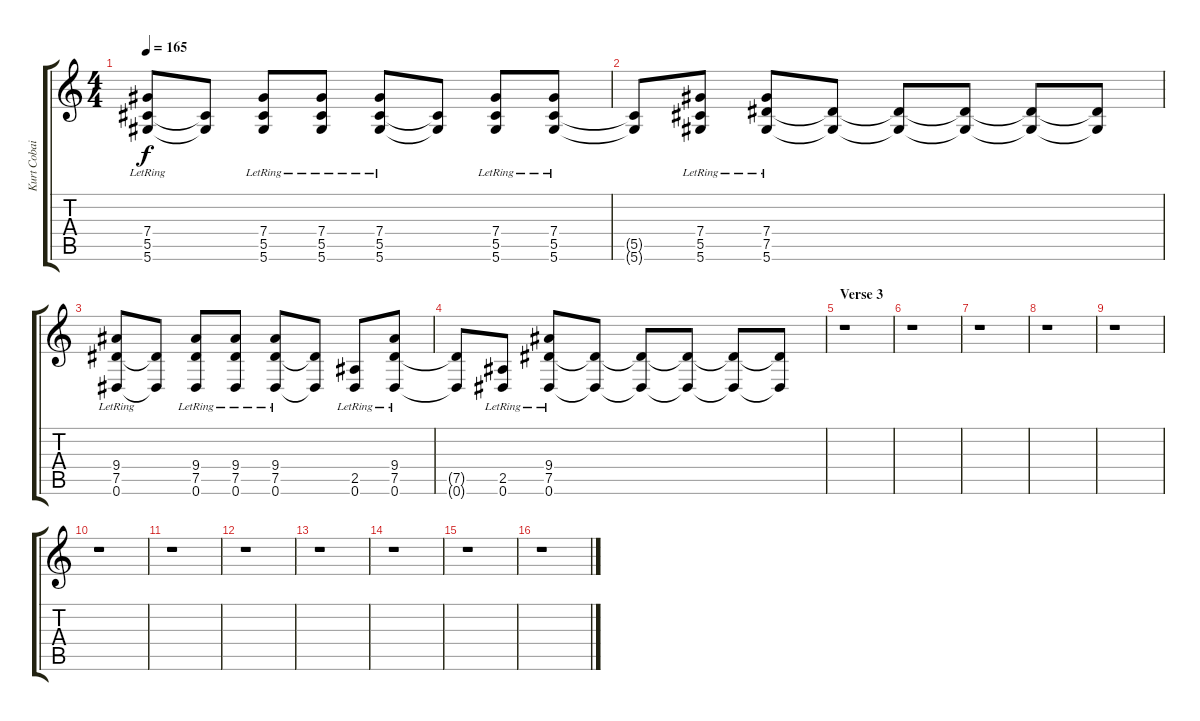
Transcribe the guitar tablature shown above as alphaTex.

\track ("Kurt Cobain Dist." "Kurt Cobai") {instrument distortionguitar}
\staff {score tabs}
\tuning (Eb4 Bb3 Gb3 Db3 Ab2 Eb2) {hide}
\ts (4 4)
\tempo 165
\clef g2
\ks c
(7.4 5.5{lr} 5.6{lr}).8{dy f} (5.5{t} 5.6{t}).8 (7.4 5.5{lr} 5.6{lr}).8 (7.4 5.5{lr} 5.6{lr}).8 (7.4 5.5{lr} 5.6{lr}).8 (5.5{t} 5.6{t}).8 (7.4 5.5{lr} 5.6{lr}).8 (7.4 5.5{lr} 5.6{lr}).8 |
(5.5{t} 5.6{t}).8 (7.4 5.5{lr} 5.6{lr}).8 (7.4 7.5{lr} 5.6{lr}).8 (7.5{t} 5.6{t}).8 (7.5{t} 5.6{t}).8 (7.5{t} 5.6{t}).8 (7.5{t} 5.6{t}).8 (7.5{t} 5.6{t}).8 |
(9.4 7.5{lr} 0.6{lr}).8 (7.5{t} 0.6{t}).8 (9.4 7.5{lr} 0.6{lr}).8 (9.4 7.5{lr} 0.6{lr}).8 (9.4 7.5{lr} 0.6{lr}).8 (7.5{t} 0.6{t}).8 (2.5{lr} 0.6{lr}).8 (9.4 7.5{lr} 0.6{lr}).8 |
(7.5{t} 0.6{t}).8 (2.5{lr} 0.6{lr}).8 (9.4 7.5{lr} 0.6{lr}).8 (7.5{t} 0.6{t}).8 (7.5{t} 0.6{t}).8 (7.5{t} 0.6{t}).8 (7.5{t} 0.6{t}).8 (7.5{t} 0.6{t}).8 |
\section ("" "Verse 3")
r.1 |
r.1 |
r.1 |
r.1 |
r.1 |
r.1 |
r.1 |
r.1 |
r.1 |
r.1 |
r.1 |
r.1
